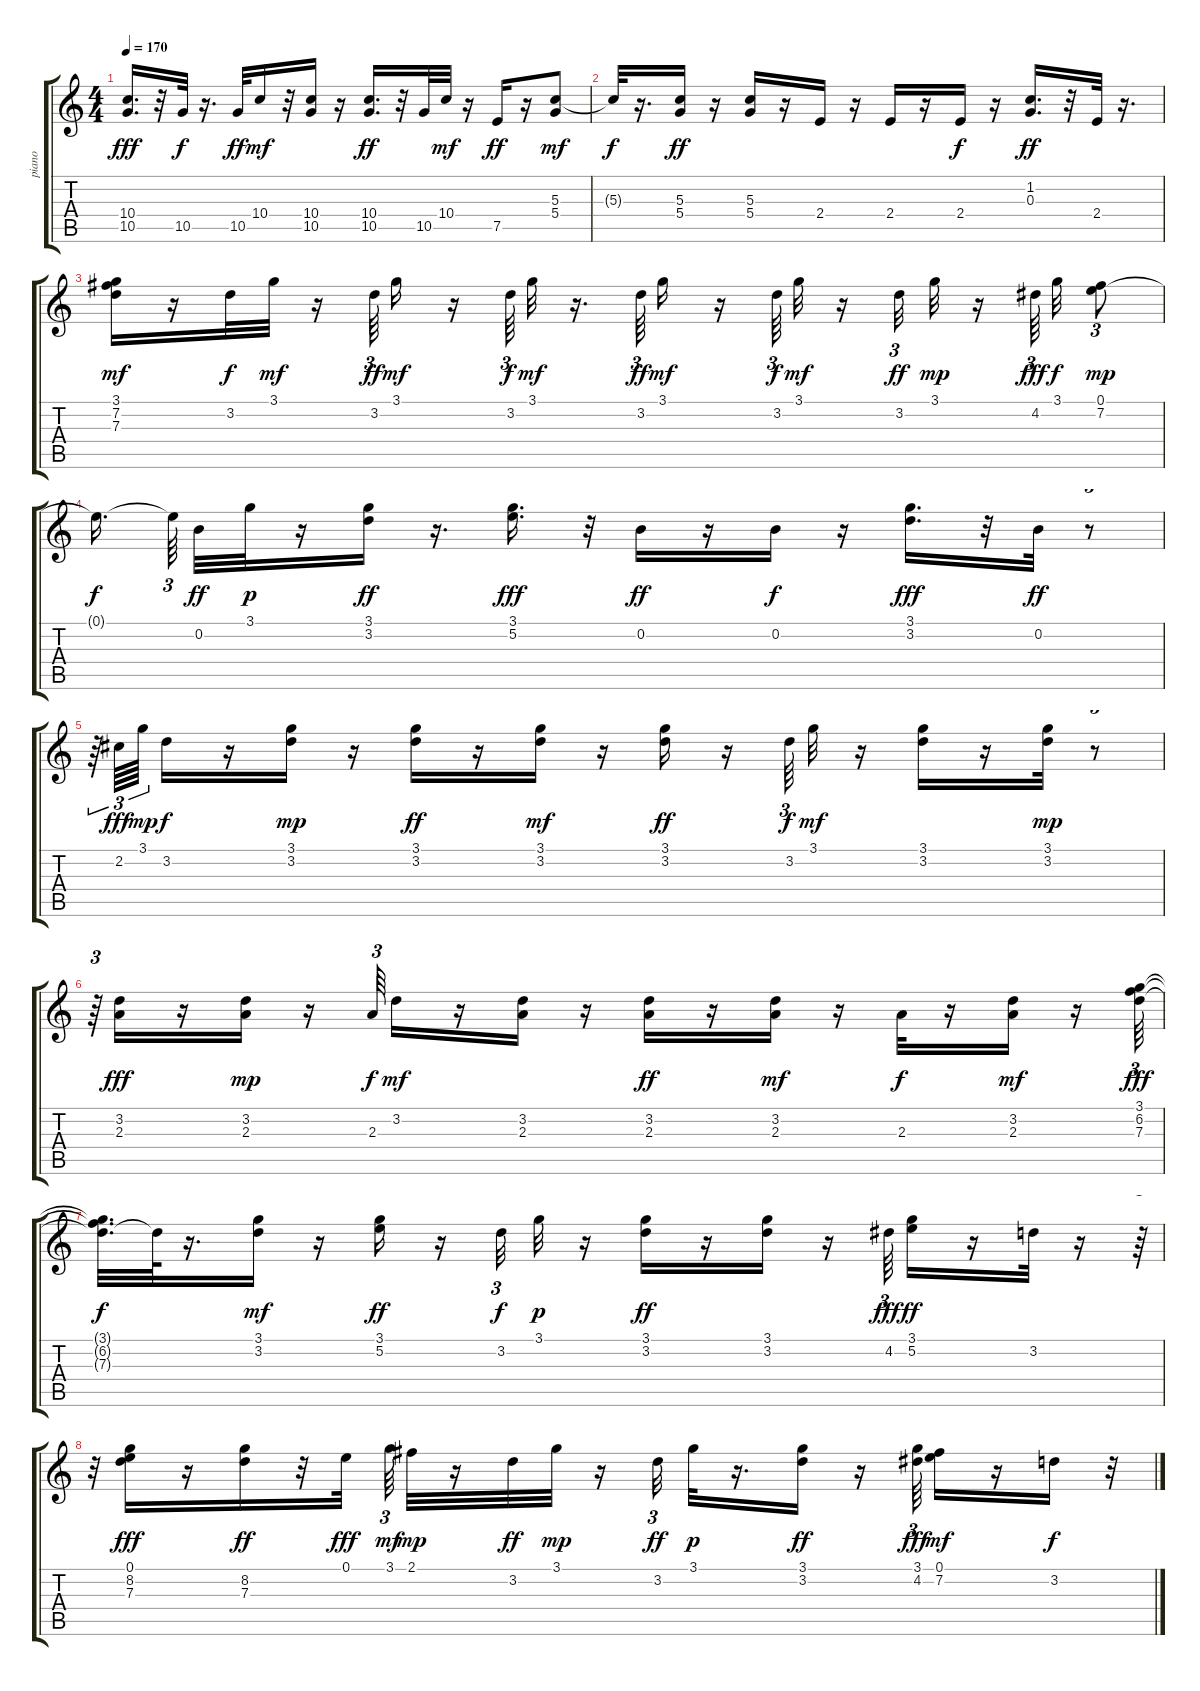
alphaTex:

\track ("piano   " "piano   ") {instrument electricguitarjazz}
\staff {score tabs}
\tuning (E4 B3 G3 D3 A2 E2) {hide}
\ts (4 4)
\tempo 170
\clef g2
\ks c
(10.4 10.5).16{d dy fff} r.32 10.5.32{dy f} r.16{d} 10.5.32{dy ff} 10.4.16{dy mf} r.32 (10.4 10.5).16 r.16 (10.4 10.5).16{d dy ff} r.32 10.5.32 10.4.32{dy mf} r.16 7.5.16{dy ff} r.16 (5.3 5.4).8{dy mf} |
5.3{t}.32{dy f} r.16{d} (5.3 5.4).16{dy ff} r.16 (5.3 5.4).16 r.16 2.4.16 r.16 2.4.16 r.16 2.4.16{dy f} r.16 (1.2 0.3).16{d dy ff} r.32 2.4.32 r.16{d} |
(3.1 7.2 7.3).16{dy mf} r.16 3.2.32{dy f} 3.1.32{dy mf} r.16 3.2.64{tu (3 2) dy ff} 3.1.16{dy mf} r.16 3.2.64{tu (3 2) dy f} 3.1.32{dy mf} r.16{d} 3.2.64{tu (3 2) dy ff} 3.1.16{dy mf} r.16 3.2.64{tu (3 2) dy f} 3.1.32{dy mf} r.16 3.2.32{tu (3 2) dy ff} 3.1.32{dy mp} r.16 4.2.64{tu (3 2) dy fff beam splitsecondary} 3.1.32{dy f} (0.1 7.2).8{tu (3 2) dy mp} |
0.1{t}.16{d dy f beam splitsecondary} 0.1{t}.64{tu (3 2) beam splitsecondary} 0.2.32{dy ff} 3.1.32{dy p} r.16 (3.1 3.2).16{dy ff} r.16{d} (3.1 5.2).16{d dy fff} r.32 0.2.16{dy ff} r.16 0.2.16{dy f} r.16 (3.1 3.2).16{d dy fff} r.32 0.2.32{dy ff} r.8{tu (3 2)} |
r.64{tu (3 2)} 2.2.64{tu (3 2) dy fff} 3.1.64{tu (3 2) dy mp beam splitsecondary} 3.2.16{dy f} r.16 (3.1 3.2).16{dy mp} r.16 (3.1 3.2).16{dy ff} r.16 (3.1 3.2).16{dy mf} r.16 (3.1 3.2).16{dy ff} r.16 3.2.64{tu (3 2) dy f} 3.1.32{dy mf} r.16 (3.1 3.2).16 r.16 (3.1 3.2).32{dy mp} r.8{tu (3 2)} |
r.64{tu (3 2)} (3.2 2.3).16{dy fff} r.16 (3.2 2.3).16{dy mp} r.16 2.3.64{tu (3 2) dy f} 3.2.16{dy mf} r.16 (3.2 2.3).16 r.16 (3.2 2.3).16{dy ff} r.16 (3.2 2.3).16{dy mf} r.16 2.3.32{dy f} r.16 (3.2 2.3).16{dy mf} r.16 (3.1 6.2 7.3).64{tu (3 2) dy fff} |
(3.1{t} 6.2{t} 7.3{t}).32{d dy f} 7.3{t}.64 r.16{d} (3.1 3.2).16{dy mf} r.16 (3.1 5.2).16{dy ff} r.16 3.2.32{tu (3 2) dy f} 3.1.32{dy p} r.16 (3.1 3.2).16{dy ff} r.16 (3.1 3.2).16 r.16 4.2.64{tu (3 2) dy fff} (3.1 5.2).16{dy ff} r.16 3.2.32 r.16 r.64{tu (3 2)} |
r.32{tu (3 2)} (0.1 8.2 7.3).16{dy fff} r.16 (8.2 7.3).16{dy ff} r.32 0.1.32{dy fff} 3.1.64{tu (3 2) dy mf} 2.1.32{dy mp} r.16 3.2.32{dy ff} 3.1.32{dy mp} r.16 3.2.32{tu (3 2) dy ff} 3.1.32{dy p} r.16{d} (3.1 3.2).16{dy ff} r.16 (3.1 4.2).64{tu (3 2) dy fff} (0.1 7.2).16{dy mf} r.16 3.2.16{dy f} r.32
